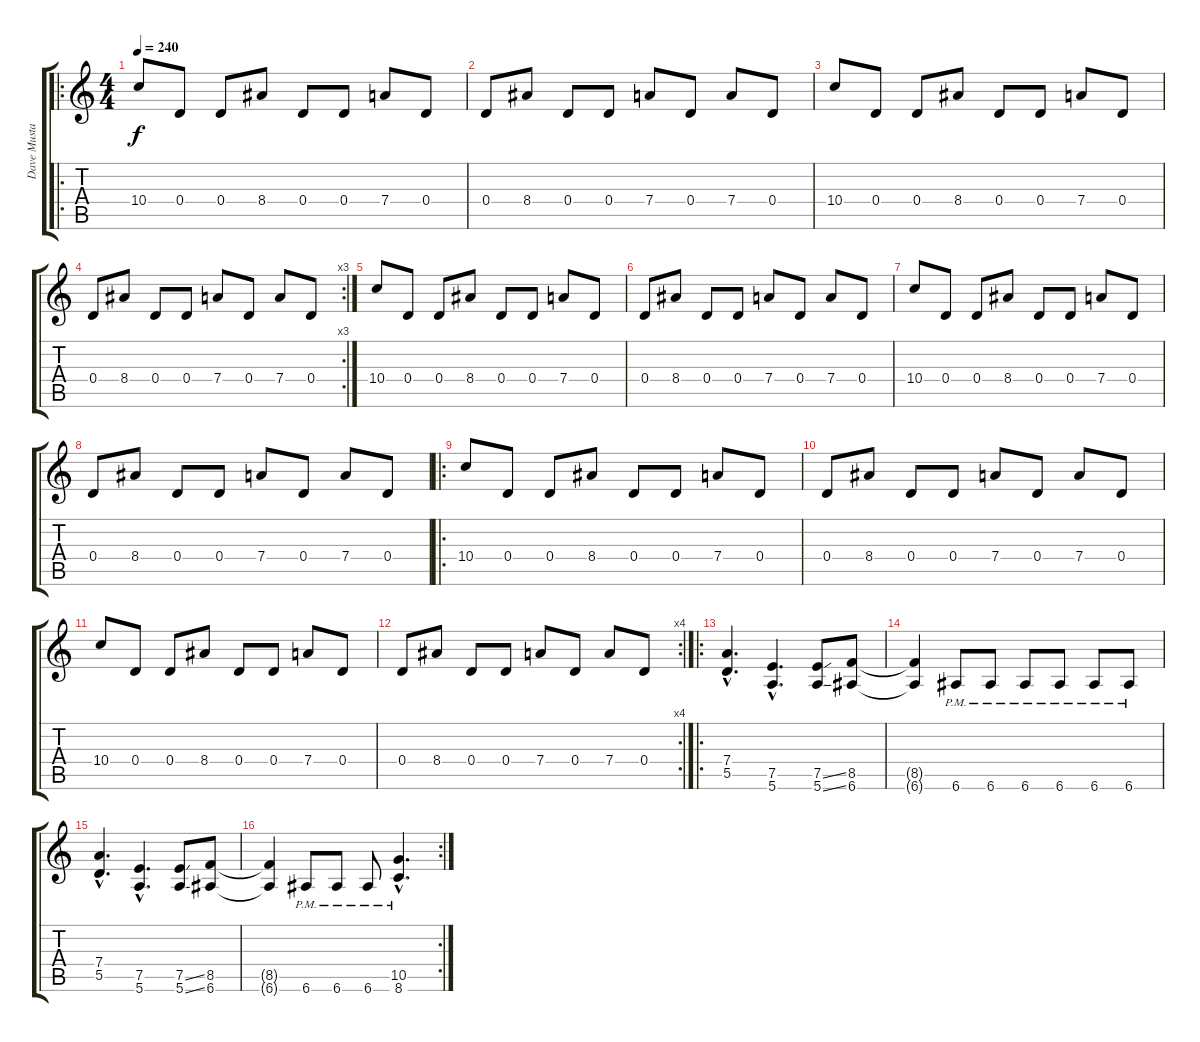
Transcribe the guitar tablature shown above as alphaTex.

\track ("Dave Mustaine" "Dave Musta") {instrument distortionguitar}
\staff {score tabs}
\tuning (E4 B3 G3 D3 A2 E2) {hide}
\ro
\ts (4 4)
\tempo 240
\clef g2
\ks c
10.4.8{dy f instrument distortionguitar} 0.4.8 0.4.8 8.4.8 0.4.8 0.4.8 7.4.8 0.4.8 |
0.4.8 8.4.8 0.4.8 0.4.8 7.4.8 0.4.8 7.4.8 0.4.8 |
10.4.8 0.4.8 0.4.8 8.4.8 0.4.8 0.4.8 7.4.8 0.4.8 |
\rc 3
0.4.8 8.4.8 0.4.8 0.4.8 7.4.8 0.4.8 7.4.8 0.4.8 |
10.4.8 0.4.8 0.4.8 8.4.8 0.4.8 0.4.8 7.4.8 0.4.8 |
0.4.8 8.4.8 0.4.8 0.4.8 7.4.8 0.4.8 7.4.8 0.4.8 |
10.4.8 0.4.8 0.4.8 8.4.8 0.4.8 0.4.8 7.4.8 0.4.8 |
0.4.8 8.4.8 0.4.8 0.4.8 7.4.8 0.4.8 7.4.8 0.4.8 |
\ro
10.4.8 0.4.8 0.4.8 8.4.8 0.4.8 0.4.8 7.4.8 0.4.8 |
0.4.8 8.4.8 0.4.8 0.4.8 7.4.8 0.4.8 7.4.8 0.4.8 |
10.4.8 0.4.8 0.4.8 8.4.8 0.4.8 0.4.8 7.4.8 0.4.8 |
\rc 4
0.4.8 8.4.8 0.4.8 0.4.8 7.4.8 0.4.8 7.4.8 0.4.8 |
\ro
(7.4{hac} 5.5{hac}).4{d} (7.5{hac} 5.6{hac}).4{d} (7.5{ss} 5.6{ss}).8 (8.5 6.6).8 |
(8.5{t} 6.6{t}).4 6.6{pm}.8 6.6{pm}.8 6.6{pm}.8 6.6{pm}.8 6.6{pm}.8 6.6{pm}.8 |
(7.4{hac} 5.5{hac}).4{d} (7.5{hac} 5.6{hac}).4{d} (7.5{ss} 5.6{ss}).8 (8.5 6.6).8 |
\rc 2
(8.5{t} 6.6{t}).4 6.6{pm}.8 6.6{pm}.8 6.6{pm}.8 (10.5{hac} 8.6{hac pm}).4{d}
